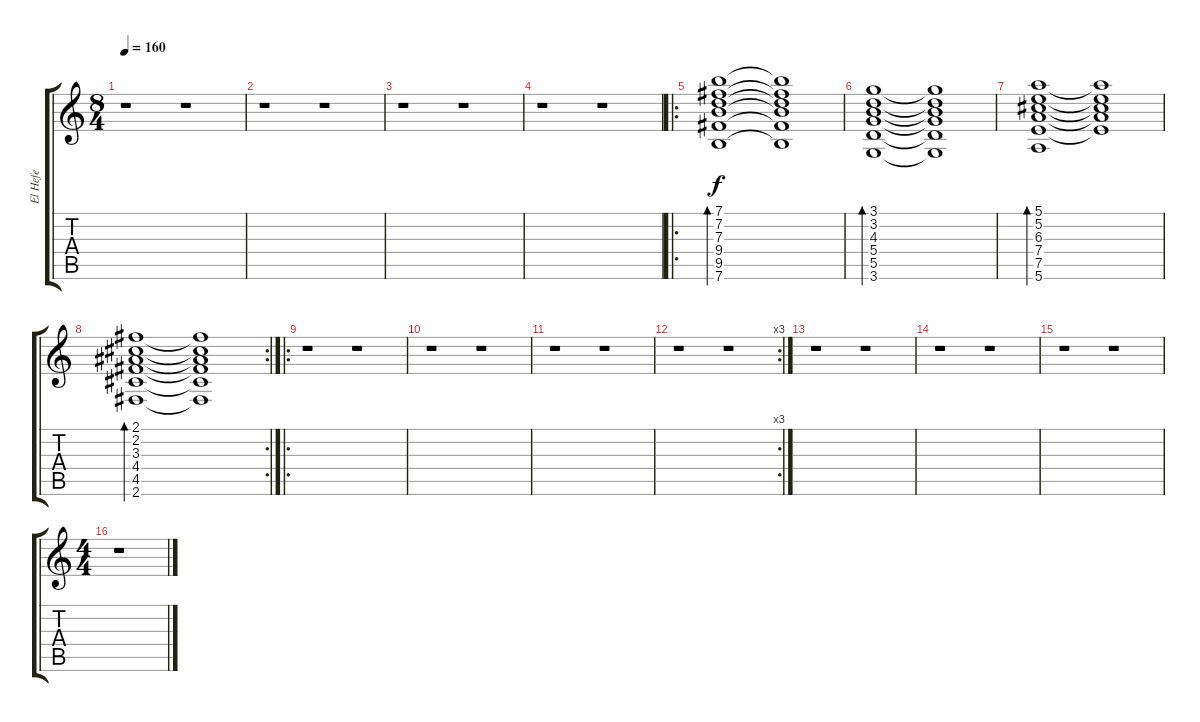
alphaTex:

\track ("El Hefe" "El Hefe") {instrument electricguitarclean}
\staff {score tabs}
\tuning (E4 B3 G3 D3 A2 E2) {hide}
\ts (8 4)
\tempo 160
\clef g2
\ks c
r.1{dy f instrument electricguitarclean} r.1 |
r.1 r.1 |
r.1 r.1 |
r.1 r.1 |
\ro
(7.1 7.2 7.3 9.4 9.5 7.6).1{bd 480} (7.1{t} 7.2{t} 7.3{t} 9.4{t} 9.5{t} 7.6{t}).1 |
(3.1 3.2 4.3 5.4 5.5 3.6).1{bd 480} (3.1{t} 3.2{t} 4.3{t} 5.4{t} 5.5{t} 3.6{t}).1 |
(5.1 5.2 6.3 7.4 7.5 5.6).1{bd 480} (5.1{t} 5.2{t} 6.3{t} 7.4{t} 7.5{t}).1 |
\rc 2
(2.1 2.2 3.3 4.4 4.5 2.6).1{bd 480} (2.1{t} 2.2{t} 3.3{t} 4.4{t} 4.5{t} 2.6{t}).1 |
\ro
r.1 r.1 |
r.1 r.1 |
r.1 r.1 |
\rc 3
r.1 r.1 |
r.1 r.1 |
r.1 r.1 |
r.1 r.1 |
\ts (4 4)
r.1
